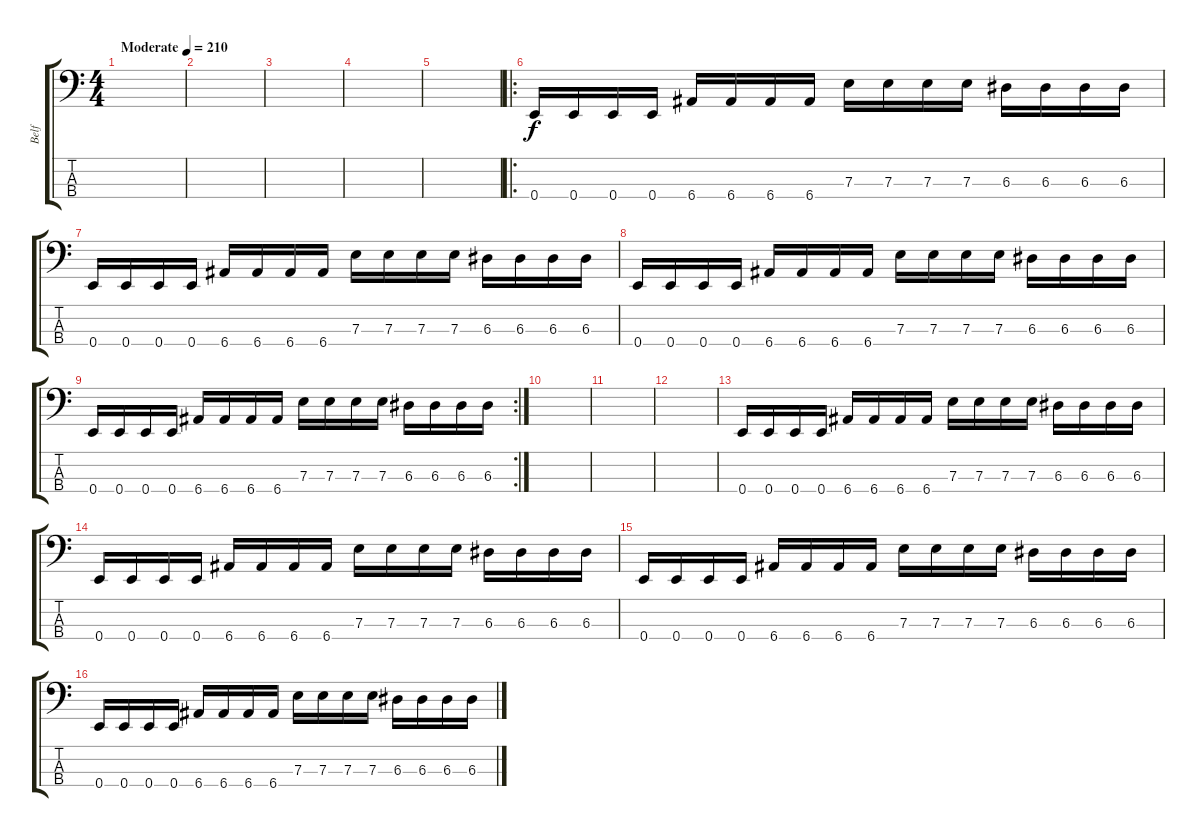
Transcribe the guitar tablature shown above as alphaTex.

\track ("Belf" "Belf") {instrument electricbasspick}
\staff {score tabs}
\tuning (G2 D2 A1 E1) {hide}
\ts (4 4)
\tempo (210 "Moderate")
\clef f4
\ks c
|
|
|
|
|
\ro
0.4.16 0.4.16 0.4.16 0.4.16 6.4.16 6.4.16 6.4.16 6.4.16 7.3.16 7.3.16 7.3.16 7.3.16 6.3.16 6.3.16 6.3.16 6.3.16 |
0.4.16 0.4.16 0.4.16 0.4.16 6.4.16 6.4.16 6.4.16 6.4.16 7.3.16 7.3.16 7.3.16 7.3.16 6.3.16 6.3.16 6.3.16 6.3.16 |
0.4.16 0.4.16 0.4.16 0.4.16 6.4.16 6.4.16 6.4.16 6.4.16 7.3.16 7.3.16 7.3.16 7.3.16 6.3.16 6.3.16 6.3.16 6.3.16 |
\rc 2
0.4.16 0.4.16 0.4.16 0.4.16 6.4.16 6.4.16 6.4.16 6.4.16 7.3.16 7.3.16 7.3.16 7.3.16 6.3.16 6.3.16 6.3.16 6.3.16 |
|
|
|
0.4.16 0.4.16 0.4.16 0.4.16 6.4.16 6.4.16 6.4.16 6.4.16 7.3.16 7.3.16 7.3.16 7.3.16 6.3.16 6.3.16 6.3.16 6.3.16 |
0.4.16 0.4.16 0.4.16 0.4.16 6.4.16 6.4.16 6.4.16 6.4.16 7.3.16 7.3.16 7.3.16 7.3.16 6.3.16 6.3.16 6.3.16 6.3.16 |
0.4.16 0.4.16 0.4.16 0.4.16 6.4.16 6.4.16 6.4.16 6.4.16 7.3.16 7.3.16 7.3.16 7.3.16 6.3.16 6.3.16 6.3.16 6.3.16 |
0.4.16 0.4.16 0.4.16 0.4.16 6.4.16 6.4.16 6.4.16 6.4.16 7.3.16 7.3.16 7.3.16 7.3.16 6.3.16 6.3.16 6.3.16 6.3.16
